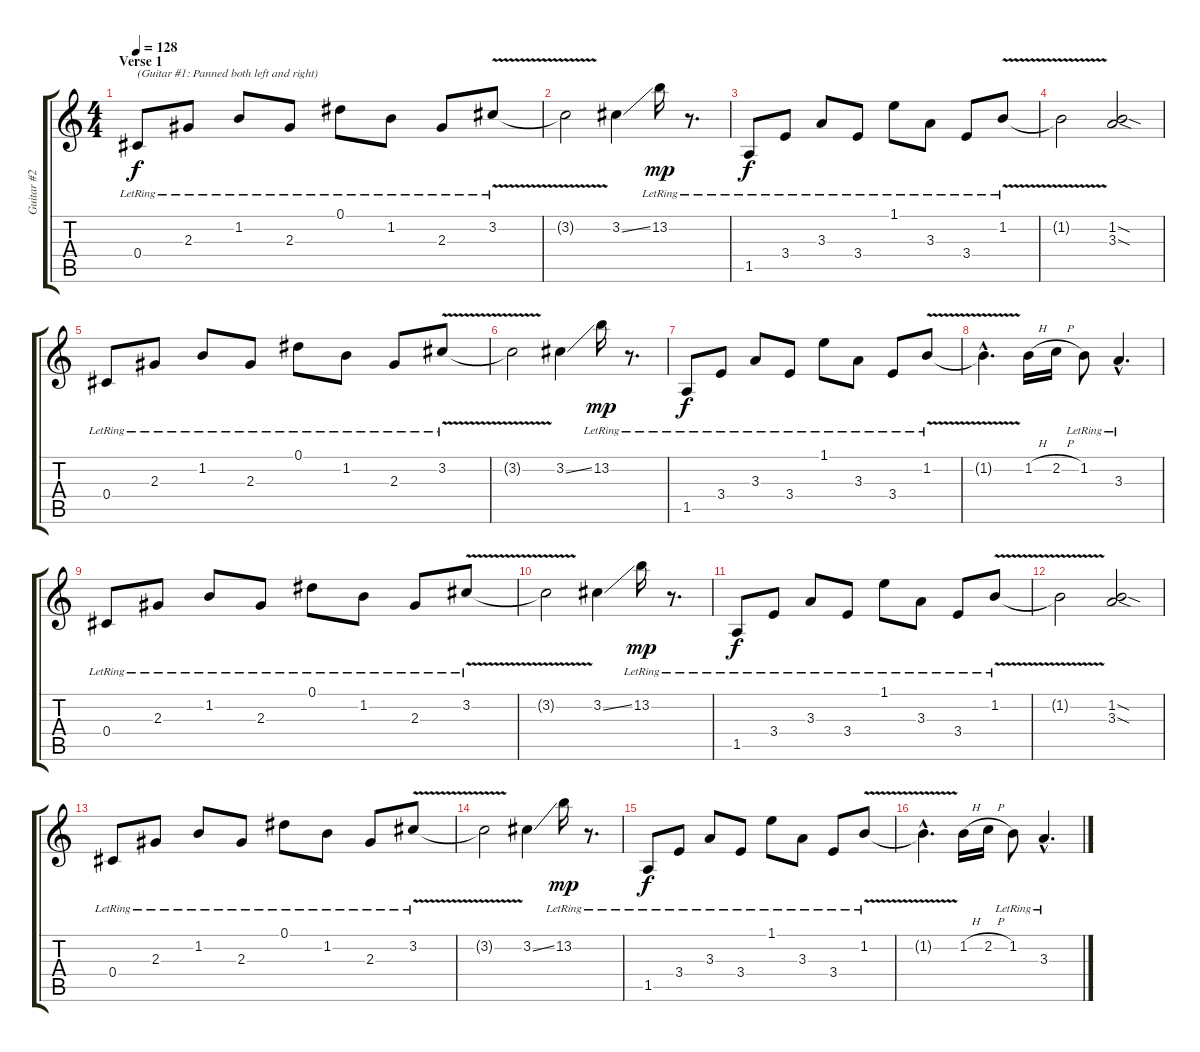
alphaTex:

\track ("Guitar #2 - Shaun Morgan" "Guitar #2 ") {instrument electricguitarclean}
\staff {score tabs}
\tuning (Eb4 Bb3 Gb3 Db3 Ab2 Db2) {hide}
\ts (4 4)
\section ("" "Verse 1")
\tempo 128
\clef g2
\ks c
0.4{lr}.8{txt "(Guitar #1: Panned both left and right)" dy f} 2.3{lr}.8 1.2{lr}.8 2.3{lr}.8 0.1{lr}.8 1.2{lr}.8 2.3{lr}.8 3.2{v lr}.8 |
3.2{t}.2 3.2{ss}.4 13.2{lr}.16{dy mp} r.8{d} |
1.5{lr}.8{dy f} 3.4{lr}.8 3.3{lr}.8 3.4{lr}.8 1.1{lr}.8 3.3{lr}.8 3.4{lr}.8 1.2{v lr}.8 |
1.2{t}.2 (1.2{sod} 3.3{sod}).2 |
0.4{lr}.8 2.3{lr}.8 1.2{lr}.8 2.3{lr}.8 0.1{lr}.8 1.2{lr}.8 2.3{lr}.8 3.2{v lr}.8 |
3.2{t}.2 3.2{ss}.4 13.2{lr}.16{dy mp} r.8{d} |
1.5{lr}.8{dy f} 3.4{lr}.8 3.3{lr}.8 3.4{lr}.8 1.1{lr}.8 3.3{lr}.8 3.4{lr}.8 1.2{v lr}.8 |
1.2{hac t}.4{d} 1.2{h}.16 2.2{h}.16 1.2{lr}.8 3.3{hac lr}.4{d} |
0.4{lr}.8 2.3{lr}.8 1.2{lr}.8 2.3{lr}.8 0.1{lr}.8 1.2{lr}.8 2.3{lr}.8 3.2{v lr}.8 |
3.2{t}.2 3.2{ss}.4 13.2{lr}.16{dy mp} r.8{d} |
1.5{lr}.8{dy f} 3.4{lr}.8 3.3{lr}.8 3.4{lr}.8 1.1{lr}.8 3.3{lr}.8 3.4{lr}.8 1.2{v lr}.8 |
1.2{t}.2 (1.2{sod} 3.3{sod}).2 |
0.4{lr}.8 2.3{lr}.8 1.2{lr}.8 2.3{lr}.8 0.1{lr}.8 1.2{lr}.8 2.3{lr}.8 3.2{v lr}.8 |
3.2{t}.2 3.2{ss}.4 13.2{lr}.16{dy mp} r.8{d} |
1.5{lr}.8{dy f} 3.4{lr}.8 3.3{lr}.8 3.4{lr}.8 1.1{lr}.8 3.3{lr}.8 3.4{lr}.8 1.2{v lr}.8 |
1.2{hac t}.4{d} 1.2{h}.16 2.2{h}.16 1.2{lr}.8 3.3{hac lr}.4{d}
